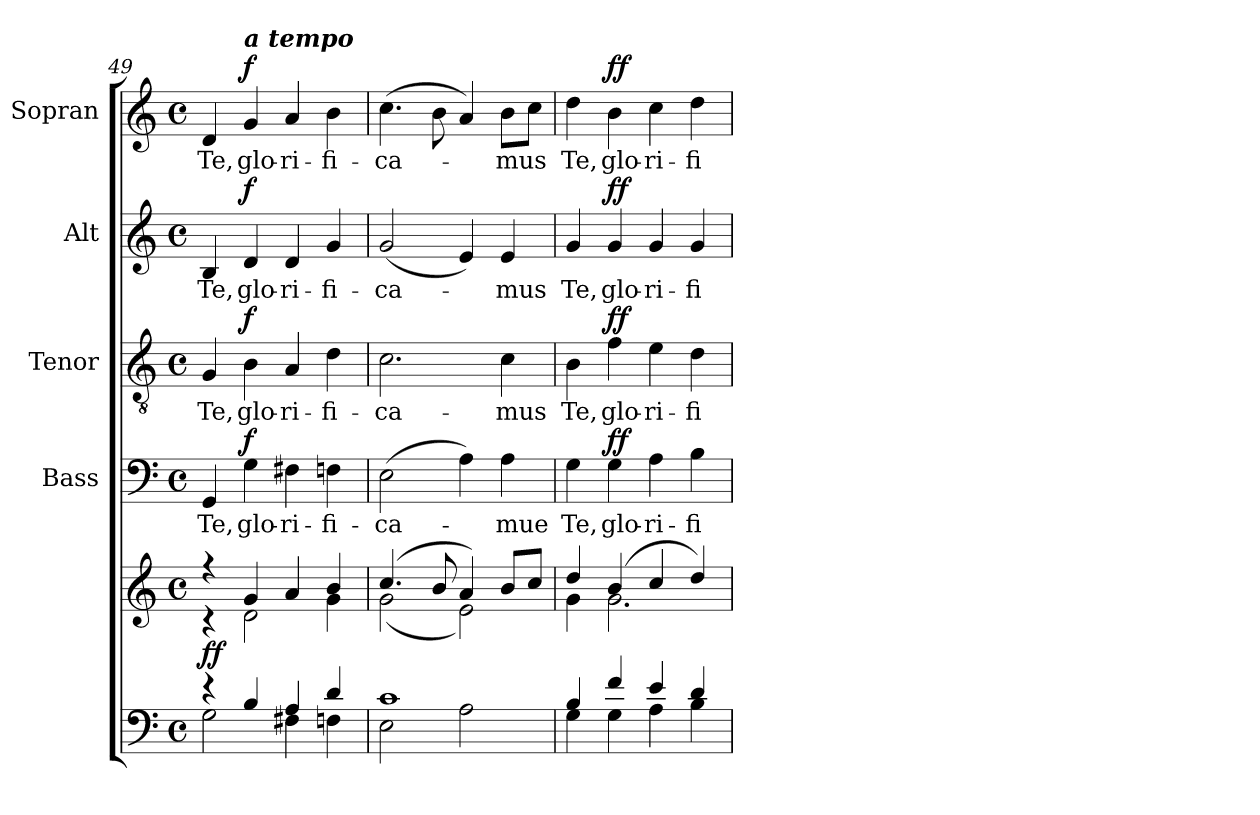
**kern	**kern	**dynam	**kern	**text	**dynam	**kern	**text	**dynam	**kern	**text	**dynam	**kern	**text	**dynam
*part5	*part5	*part5	*part4	*part4	*part4	*part3	*part3	*part3	*part2	*part2	*part2	*part1	*part1	*part1
*staff6	*staff5	*staff5/6	*staff4	*staff4	*staff4	*staff3	*staff3	*staff3	*staff2	*staff2	*staff2	*staff1	*staff1	*staff1
*	*	*	*I"Bass	*	*	*I"Tenor	*	*	*I"Alt	*	*	*I"Sopran	*	*
*	*	*	*I'B.	*	*	*I'T.	*	*	*I'A.	*	*	*I'S.	*	*
*clefF4	*clefG2	*	*clefF4	*	*	*clefGv2	*	*	*clefG2	*	*	*clefG2	*	*
*k[]	*k[]	*	*k[]	*	*	*k[]	*	*	*k[]	*	*	*k[]	*	*
*C:	*C:	*	*C:	*	*	*C:	*	*	*C:	*	*	*C:	*	*
*M4/4	*M4/4	*	*M4/4	*	*	*M4/4	*	*	*M4/4	*	*	*M4/4	*	*
*met(c)	*met(c)	*	*met(c)	*	*	*met(c)	*	*	*met(c)	*	*	*met(c)	*	*
=49	=49	=49	=49	=49	=49	=49	=49	=49	=49	=49	=49	=49	=49	=49
*^	*^	*	*	*	*	*	*	*	*	*	*	*	*	*
!	!	!	!	!LO:DY:b	!	!LO:LY:b	!	!	!LO:LY:b	!	!	!LO:LY:b	!	!	!LO:LY:b	!
4re	2G\	4r	4r	ff	4GG/	Te,	.	4G/	Te,	.	4B/	Te,	.	4d/	Te,	.
!	!	!	!	!	!	!	!	!	!	!	!	!	!	!LO:TX:a:Bi:t=a tempo	!	!
!	!	!	!	!	!	!LO:LY:b	!LO:DY:a	!	!LO:LY:b	!LO:DY:a	!	!LO:LY:b	!LO:DY:a	!	!LO:LY:b	!LO:DY:a
4B/	.	4g/	2d\	.	4G\	glo-	f	4B\	glo-	f	4d/	glo-	f	4g/	glo-	f
!	!	!	!	!	!	!LO:LY:b	!	!	!LO:LY:b	!	!	!LO:LY:b	!	!	!LO:LY:b	!
4A/	4F#X\	4a/	.	.	4F#X\	-ri-	.	4A/	-ri-	.	4d/	-ri-	.	4a/	-ri-	.
!	!	!	!	!	!	!LO:LY:b	!	!	!LO:LY:b	!	!	!LO:LY:b	!	!	!LO:LY:b	!
4d/	4Fn\	4b/	4g\	.	4Fn\	-fi-	.	4d\	-fi-	.	4g/	-fi-	.	4b\	-fi-	.
=50	=50	=50	=50	=50	=50	=50	=50	=50	=50	=50	=50	=50	=50	=50	=50	=50
!	!	!	!	!	!	!LO:LY:b	!	!	!LO:LY:b	!	!	!LO:LY:b	!	!	!LO:LY:b	!
1c	2E\	(4.cc/	(<2g\	.	(>2E\	-ca-	.	2.c\	-ca-	.	(<2g/	-ca-	.	(>4.cc\	-ca-	.
.	.	8b/	.	.	.	.	.	.	.	.	.	.	.	8b\	.	.
.	2A\	4a/)	2e\)	.	4A\)	.	.	.	.	.	4e/)	.	.	4a/)	.	.
!	!	!	!	!	!	!LO:LY:b	!	!	!LO:LY:b	!	!	!LO:LY:b	!	!	!LO:LY:b	!
.	.	8b/L	.	.	4A\	-mue	.	4c\	-mus	.	4e/	-mus	.	8b\L	-mus	.
.	.	8cc/J	.	.	.	.	.	.	.	.	.	.	.	8cc\J	.	.
!!LO:LB:g=z
=51	=51	=51	=51	=51	=51	=51	=51	=51	=51	=51	=51	=51	=51	=51	=51	=51
!	!	!	!	!	!	!LO:LY:b	!	!	!LO:LY:b	!	!	!LO:LY:b	!	!	!LO:LY:b	!
4B/	4G\	4dd/	4g\	.	4G\	Te,	.	4B\	Te,	.	4g/	Te,	.	4dd\	Te,	.
!	!	!	!	!	!	!LO:LY:b	!LO:DY:a	!	!LO:LY:b	!LO:DY:a	!	!LO:LY:b	!LO:DY:a	!	!LO:LY:b	!LO:DY:a
4f/	4G\	(4b/	2.g\	.	4G\	glo-	ff	4f\	glo-	ff	4g/	glo-	ff	4b\	glo-	ff
!	!	!	!	!	!	!LO:LY:b	!	!	!LO:LY:b	!	!	!LO:LY:b	!	!	!LO:LY:b	!
4e/	4A\	4cc/	.	.	4A\	-ri-	.	4e\	-ri-	.	4g/	-ri-	.	4cc\	-ri-	.
!	!	!	!	!	!	!LO:LY:b	!	!	!LO:LY:b	!	!	!LO:LY:b	!	!	!LO:LY:b	!
4d/	4B\	4dd/)	.	.	4B\	-fi-	.	4d\	-fi-	.	4g/	-fi-	.	4dd\	-fi-	.
*v	*v	*	*	*	*	*	*	*	*	*	*	*	*	*	*	*
*	*v	*v	*	*	*	*	*	*	*	*	*	*	*	*	*
=	=	=	=	=	=	=	=	=	=	=	=	=	=	=
*-	*-	*-	*-	*-	*-	*-	*-	*-	*-	*-	*-	*-	*-	*-
